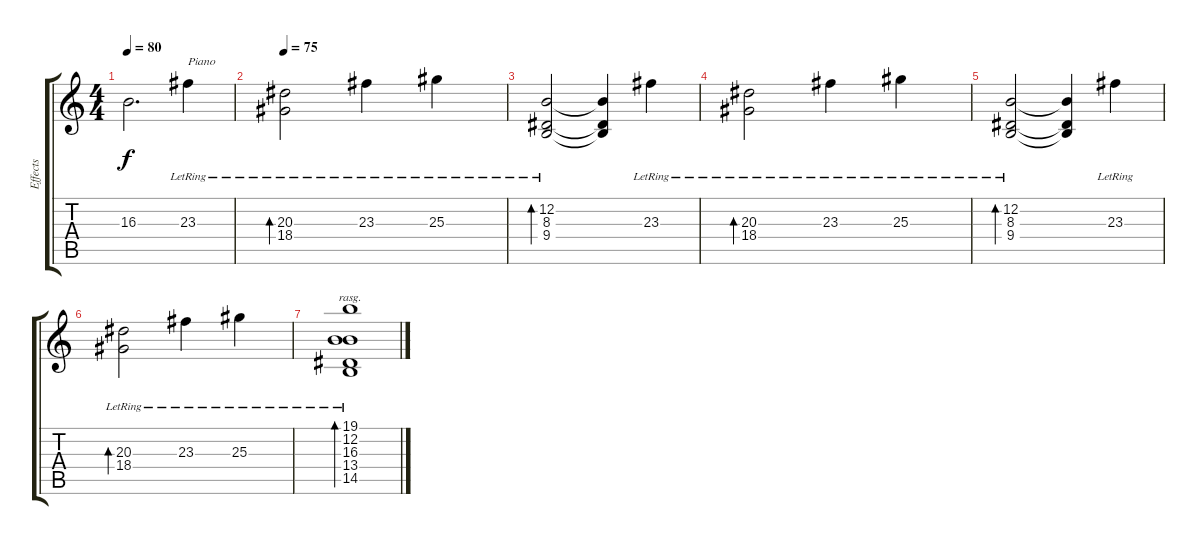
\track ("Effects" "Effects") {instrument glockenspiel}
\staff {score tabs}
\tuning (E4 B3 G3 D3 A2 E2) {hide}
\ts (4 4)
\tempo 80
\clef g2
\ks c
16.3.2{d dy f} 23.3{lr}.4{txt "Piano" instrument acousticgrandpiano} |
\tempo 75
(20.3{lr} 18.4{lr}).2{bd 240} 23.3{lr}.4 25.3{lr}.4 |
(12.2{lr} 8.3{lr} 9.4{lr}).2{bd 480} (12.2{t} 8.3{t} 9.4{t}).4 23.3{lr}.4 |
(20.3{lr} 18.4{lr}).2{bd 240} 23.3{lr}.4 25.3{lr}.4 |
(12.2{lr} 8.3{lr} 9.4{lr}).2{bd 480} (12.2{t} 8.3{t} 9.4{t}).4 23.3{lr}.4 |
(20.3{lr} 18.4{lr}).2{bd 240} 23.3{lr}.4 25.3{lr}.4 |
(19.1{lr} 12.2{lr} 16.3{lr} 13.4{lr} 14.5{lr}).1{bd 240 rasg ii}
